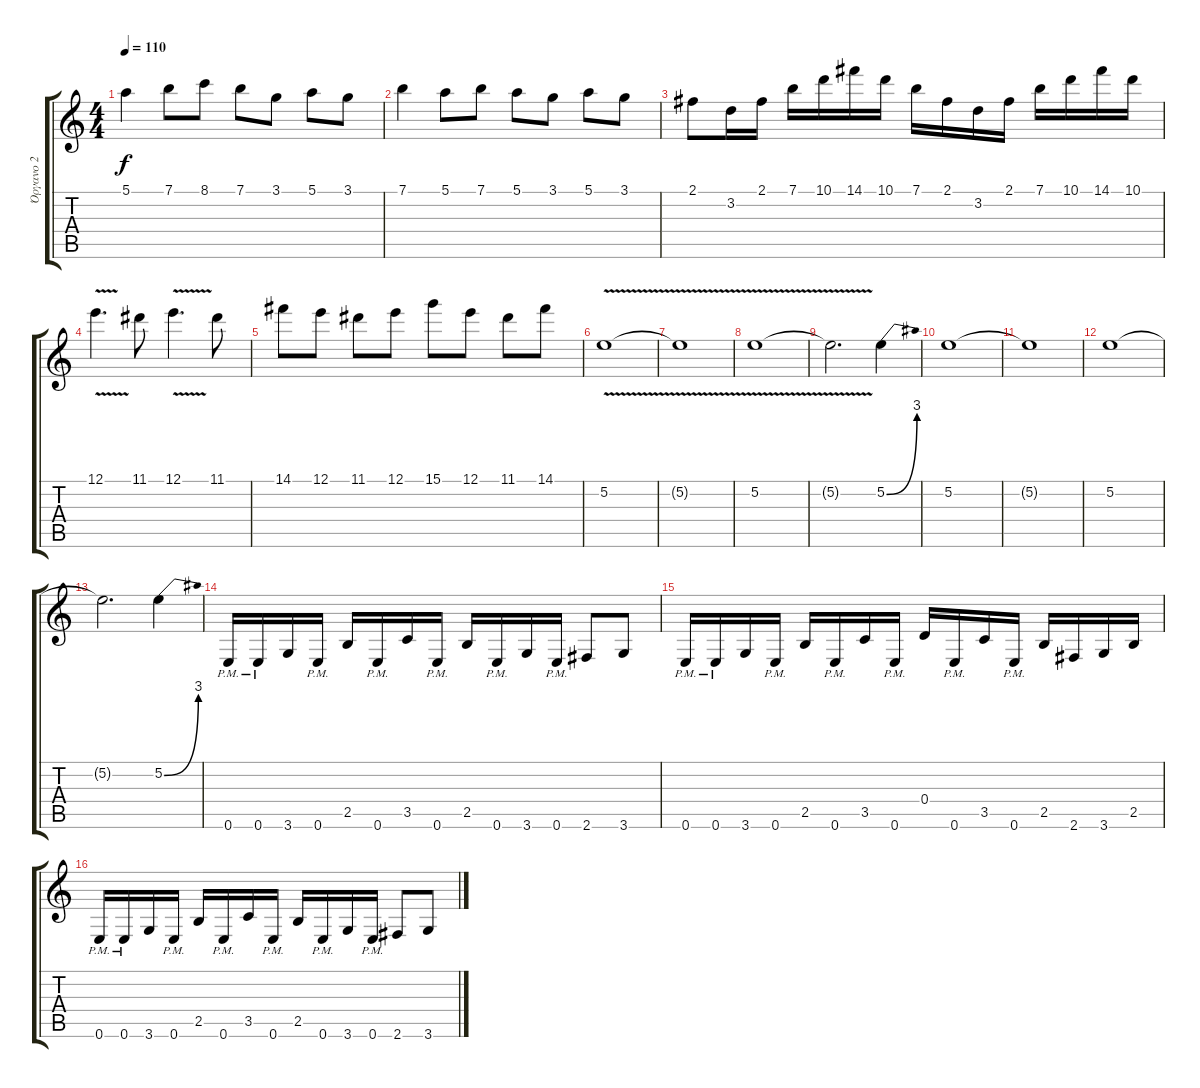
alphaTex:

\track ("Όργανο 2" "Όργανο 2") {instrument overdrivenguitar}
\staff {score tabs}
\tuning (E4 B3 G3 D3 A2 E2) {hide}
\ts (4 4)
\tempo 110
\clef g2
\ks c
5.1{t}.4{dy f} 7.1.8 8.1.8 7.1.8 3.1.8 5.1.8 3.1.8 |
7.1.4 5.1.8 7.1.8 5.1.8 3.1.8 5.1.8 3.1.8 |
2.1.8 3.2.16 2.1.16 7.1.16 10.1.16 14.1.16 10.1.16 7.1.16 2.1.16 3.2.16 2.1.16 7.1.16 10.1.16 14.1.16 10.1.16 |
12.1{v}.4{d} 11.1.8 12.1{v}.4{d} 11.1.8 |
14.1.8 12.1.8 11.1.8 12.1.8 15.1.8 12.1.8 11.1.8 14.1.8 |
5.2{v}.1 |
5.2{t}.1 |
5.2{v}.1 |
5.2{t}.2{d} 5.2{be (bend 0 0 60 12)}.4 |
5.2.1 |
5.2{t}.1 |
5.2.1 |
5.2{t}.2{d} 5.2{be (bend 0 0 60 12)}.4 |
0.6{pm}.16 0.6{pm}.16 3.6.16 0.6{pm}.16 2.5.16 0.6{pm}.16 3.5.16 0.6{pm}.16 2.5.16 0.6{pm}.16 3.6.16 0.6{pm}.16 2.6.8 3.6.8 |
0.6{pm}.16 0.6{pm}.16 3.6.16 0.6{pm}.16 2.5.16 0.6{pm}.16 3.5.16 0.6{pm}.16 0.4.16 0.6{pm}.16 3.5.16 0.6{pm}.16 2.5.16 2.6.16 3.6.16 2.5.16 |
0.6{pm}.16 0.6{pm}.16 3.6.16 0.6{pm}.16 2.5.16 0.6{pm}.16 3.5.16 0.6{pm}.16 2.5.16 0.6{pm}.16 3.6.16 0.6{pm}.16 2.6.8 3.6.8
